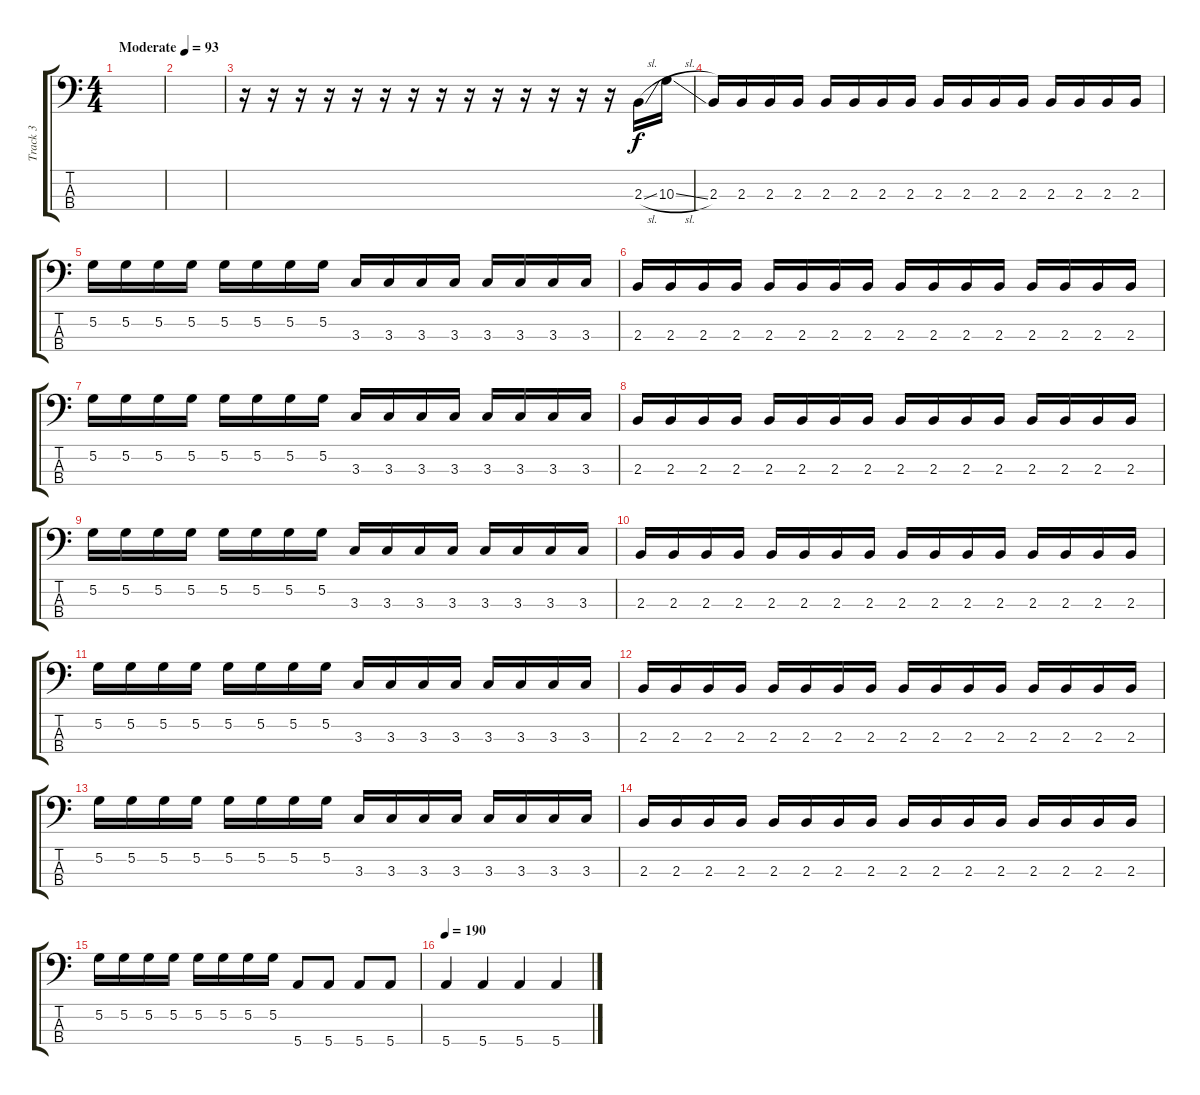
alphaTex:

\track ("Track 3" "Track 3") {instrument electricbasspick}
\staff {score tabs}
\tuning (G2 D2 A1 E1) {hide}
\ts (4 4)
\tempo (93 "Moderate")
\clef f4
\ks c
|
|
r.16 r.16 r.16 r.16 r.16 r.16 r.16 r.16 r.16 r.16 r.16 r.16 r.16 r.16 2.3{sl}.16 10.3{sl}.16 |
2.3.16 2.3.16 2.3.16 2.3.16 2.3.16 2.3.16 2.3.16 2.3.16 2.3.16 2.3.16 2.3.16 2.3.16 2.3.16 2.3.16 2.3.16 2.3.16 |
5.2.16 5.2.16 5.2.16 5.2.16 5.2.16 5.2.16 5.2.16 5.2.16 3.3.16 3.3.16 3.3.16 3.3.16 3.3.16 3.3.16 3.3.16 3.3.16 |
2.3.16 2.3.16 2.3.16 2.3.16 2.3.16 2.3.16 2.3.16 2.3.16 2.3.16 2.3.16 2.3.16 2.3.16 2.3.16 2.3.16 2.3.16 2.3.16 |
5.2.16 5.2.16 5.2.16 5.2.16 5.2.16 5.2.16 5.2.16 5.2.16 3.3.16 3.3.16 3.3.16 3.3.16 3.3.16 3.3.16 3.3.16 3.3.16 |
2.3.16 2.3.16 2.3.16 2.3.16 2.3.16 2.3.16 2.3.16 2.3.16 2.3.16 2.3.16 2.3.16 2.3.16 2.3.16 2.3.16 2.3.16 2.3.16 |
5.2.16 5.2.16 5.2.16 5.2.16 5.2.16 5.2.16 5.2.16 5.2.16 3.3.16 3.3.16 3.3.16 3.3.16 3.3.16 3.3.16 3.3.16 3.3.16 |
2.3.16 2.3.16 2.3.16 2.3.16 2.3.16 2.3.16 2.3.16 2.3.16 2.3.16 2.3.16 2.3.16 2.3.16 2.3.16 2.3.16 2.3.16 2.3.16 |
5.2.16 5.2.16 5.2.16 5.2.16 5.2.16 5.2.16 5.2.16 5.2.16 3.3.16 3.3.16 3.3.16 3.3.16 3.3.16 3.3.16 3.3.16 3.3.16 |
2.3.16 2.3.16 2.3.16 2.3.16 2.3.16 2.3.16 2.3.16 2.3.16 2.3.16 2.3.16 2.3.16 2.3.16 2.3.16 2.3.16 2.3.16 2.3.16 |
5.2.16 5.2.16 5.2.16 5.2.16 5.2.16 5.2.16 5.2.16 5.2.16 3.3.16 3.3.16 3.3.16 3.3.16 3.3.16 3.3.16 3.3.16 3.3.16 |
2.3.16 2.3.16 2.3.16 2.3.16 2.3.16 2.3.16 2.3.16 2.3.16 2.3.16 2.3.16 2.3.16 2.3.16 2.3.16 2.3.16 2.3.16 2.3.16 |
5.2.16 5.2.16 5.2.16 5.2.16 5.2.16 5.2.16 5.2.16 5.2.16 5.4.8 5.4.8 5.4.8 5.4.8 |
\tempo 190
5.4.4 5.4.4 5.4.4 5.4.4
